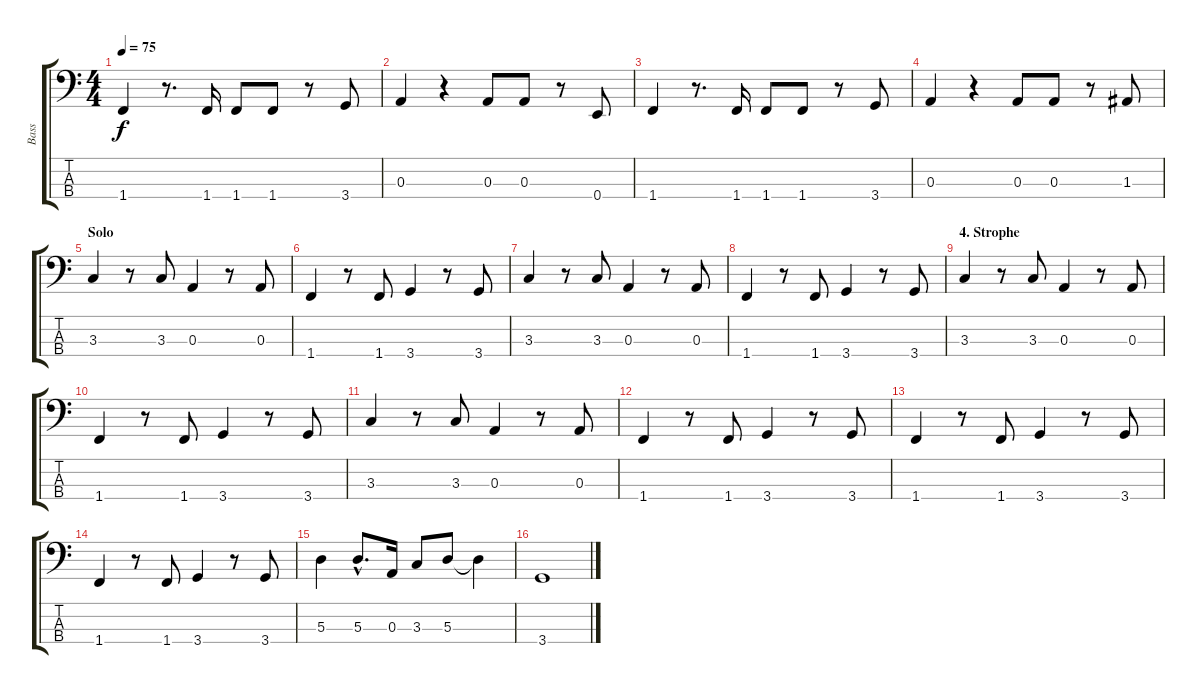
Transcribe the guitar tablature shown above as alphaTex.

\track ("Bass" "Bass") {instrument electricbassfinger}
\staff {score tabs}
\tuning (G2 D2 A1 E1) {hide}
\ts (4 4)
\tempo 75
\clef f4
\ks c
1.4.4{dy f} r.8{d} 1.4.16 1.4.8 1.4.8 r.8 3.4.8 |
0.3.4 r.4 0.3.8 0.3.8 r.8 0.4.8 |
1.4.4 r.8{d} 1.4.16 1.4.8 1.4.8 r.8 3.4.8 |
0.3.4 r.4 0.3.8 0.3.8 r.8 1.3.8 |
\section ("" "Solo")
3.3.4 r.8 3.3.8 0.3.4 r.8 0.3.8 |
1.4.4 r.8 1.4.8 3.4.4 r.8 3.4.8 |
3.3.4 r.8 3.3.8 0.3.4 r.8 0.3.8 |
1.4.4 r.8 1.4.8 3.4.4 r.8 3.4.8 |
\section ("" "4. Strophe")
3.3.4 r.8 3.3.8 0.3.4 r.8 0.3.8 |
1.4.4 r.8 1.4.8 3.4.4 r.8 3.4.8 |
3.3.4 r.8 3.3.8 0.3.4 r.8 0.3.8 |
1.4.4 r.8 1.4.8 3.4.4 r.8 3.4.8 |
1.4.4 r.8 1.4.8 3.4.4 r.8 3.4.8 |
1.4.4 r.8 1.4.8 3.4.4 r.8 3.4.8 |
5.3.4 5.3{hac}.8{d} 0.3.16 3.3.8 5.3.8 5.3{t}.4 |
3.4.1
